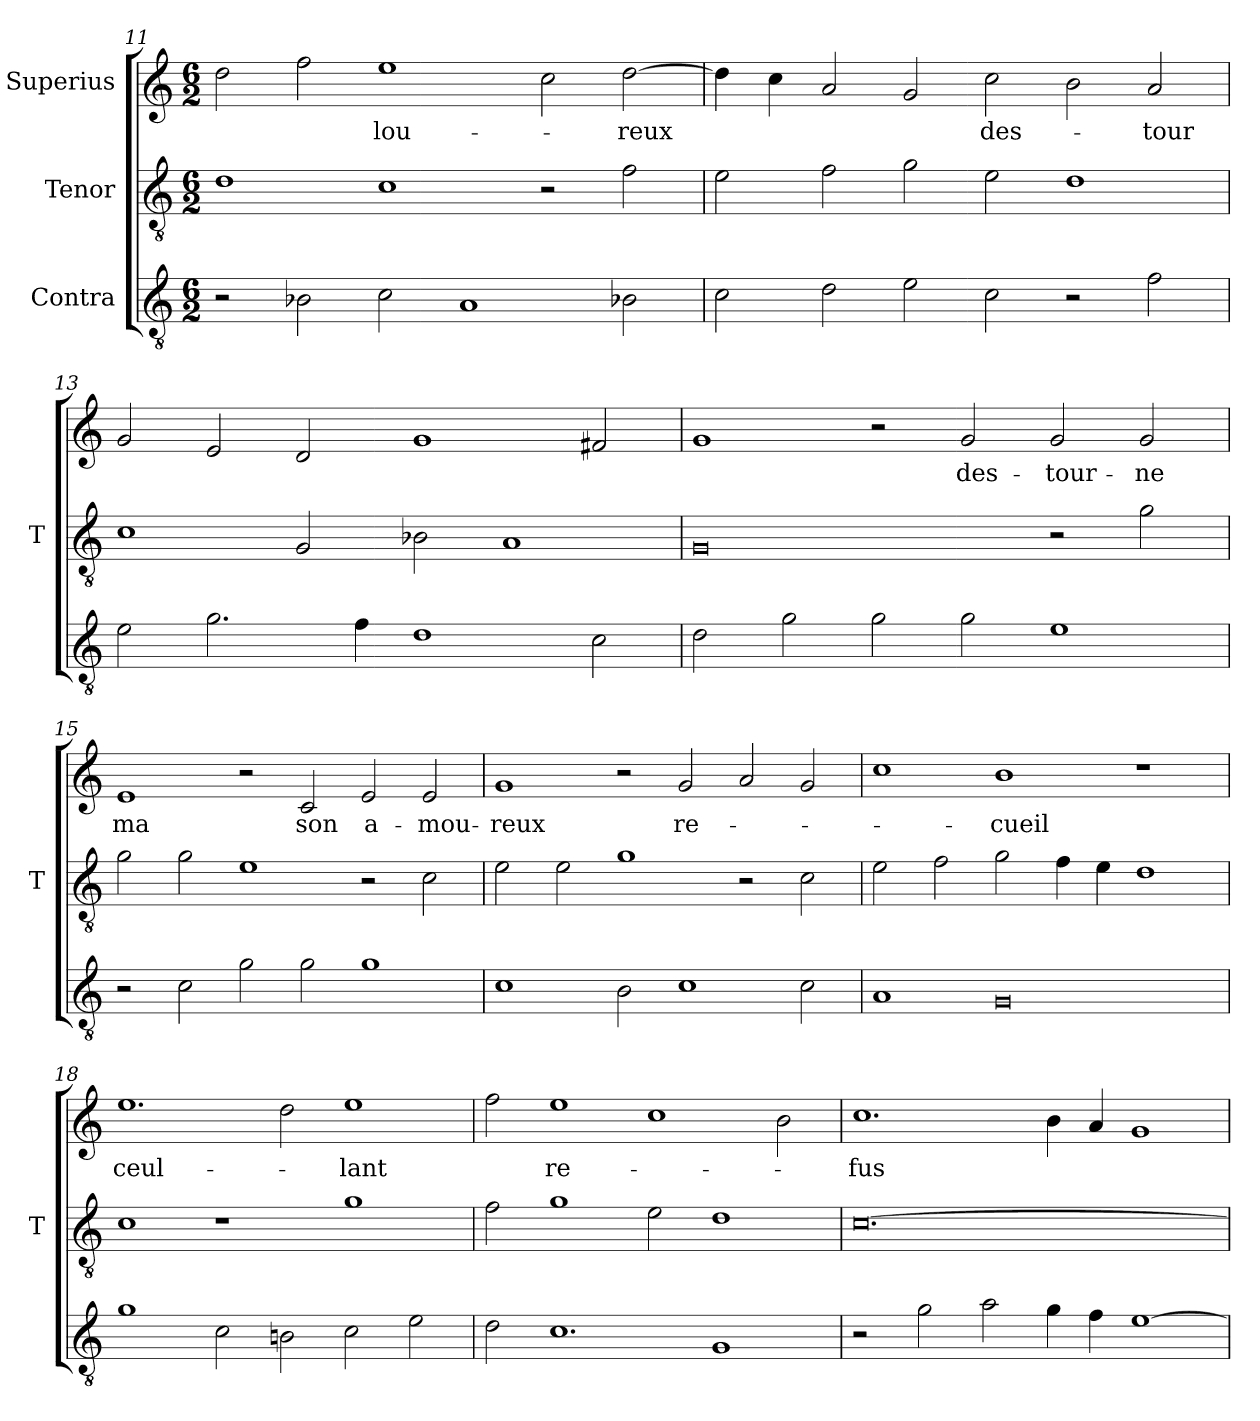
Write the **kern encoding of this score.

**kern	**kern	**kern	**text
*part3	*part2	*part1	*part1
*staff3	*staff2	*staff1	*staff1
*I"Contra	*I"Tenor	*I"Superius	*
*	*I'T	*	*
*clefGv2	*clefGv2	*clefG2	*
*M6/2	*M6/2	*M6/2	*
=11	=11	=11	=11
2r	1d	2dd	.
2B-X	.	2ff	.
2c	1c	1ee	-lou-
1A	.	.	.
.	2r	2cc	.
2B-X	2f	[2dd	-reux
=12	=12	=12	=12
2c	2e	4dd]	.
.	.	4cc	.
2d	2f	2a	.
2e	2g	2g	.
2c	2e	2cc	des-
2r	1d	2b	.
2f	.	2a	-tour
=13	=13	=13	=13
2e	1c	2g	.
2.g	.	2e	.
.	2G	2d	.
4f	.	.	.
1d	2B-X	1g	.
.	1A	.	.
2c	.	2f#X	.
=14	=14	=14	=14
2d	0G	1g	.
2g	.	.	.
2g	.	2r	.
2g	.	2g	des-
1e	2r	2g	-tour-
.	2g	2g	-ne
=15	=15	=15	=15
2r	2g	1e	-ma
2c	2g	.	.
2g	1e	2r	.
2g	.	2c	-son
1g	2r	2e	a-
.	2c	2e	-mou-
=16	=16	=16	=16
1c	2e	1g	-reux
.	2e	.	.
2B	1g	2r	.
1c	.	2g	re-
.	2r	2a	.
2c	2c	2g	.
=17	=17	=17	=17
1A	2e	1cc	.
.	2f	.	.
0G	2g	1b	-cueil
.	4f	.	.
.	4e	.	.
.	1d	1r	.
=18	=18	=18	=18
1g	1c	1.ee	ceul-
2c	1r	.	.
2Bn	.	2dd	.
2c	1g	1ee	-lant
2e	.	.	.
=19	=19	=19	=19
2d	2f	2ff	.
1.c	1g	1ee	re-
.	2e	1cc	.
1G	1d	.	.
.	.	2b	.
=20	=20	=20	=20
2r	[0.c	1.cc	-fus
2g	.	.	.
2a	.	.	.
4g	.	4b	.
4f	.	4a	.
[1e	.	1g	.
=	=	=	=
*-	*-	*-	*-
